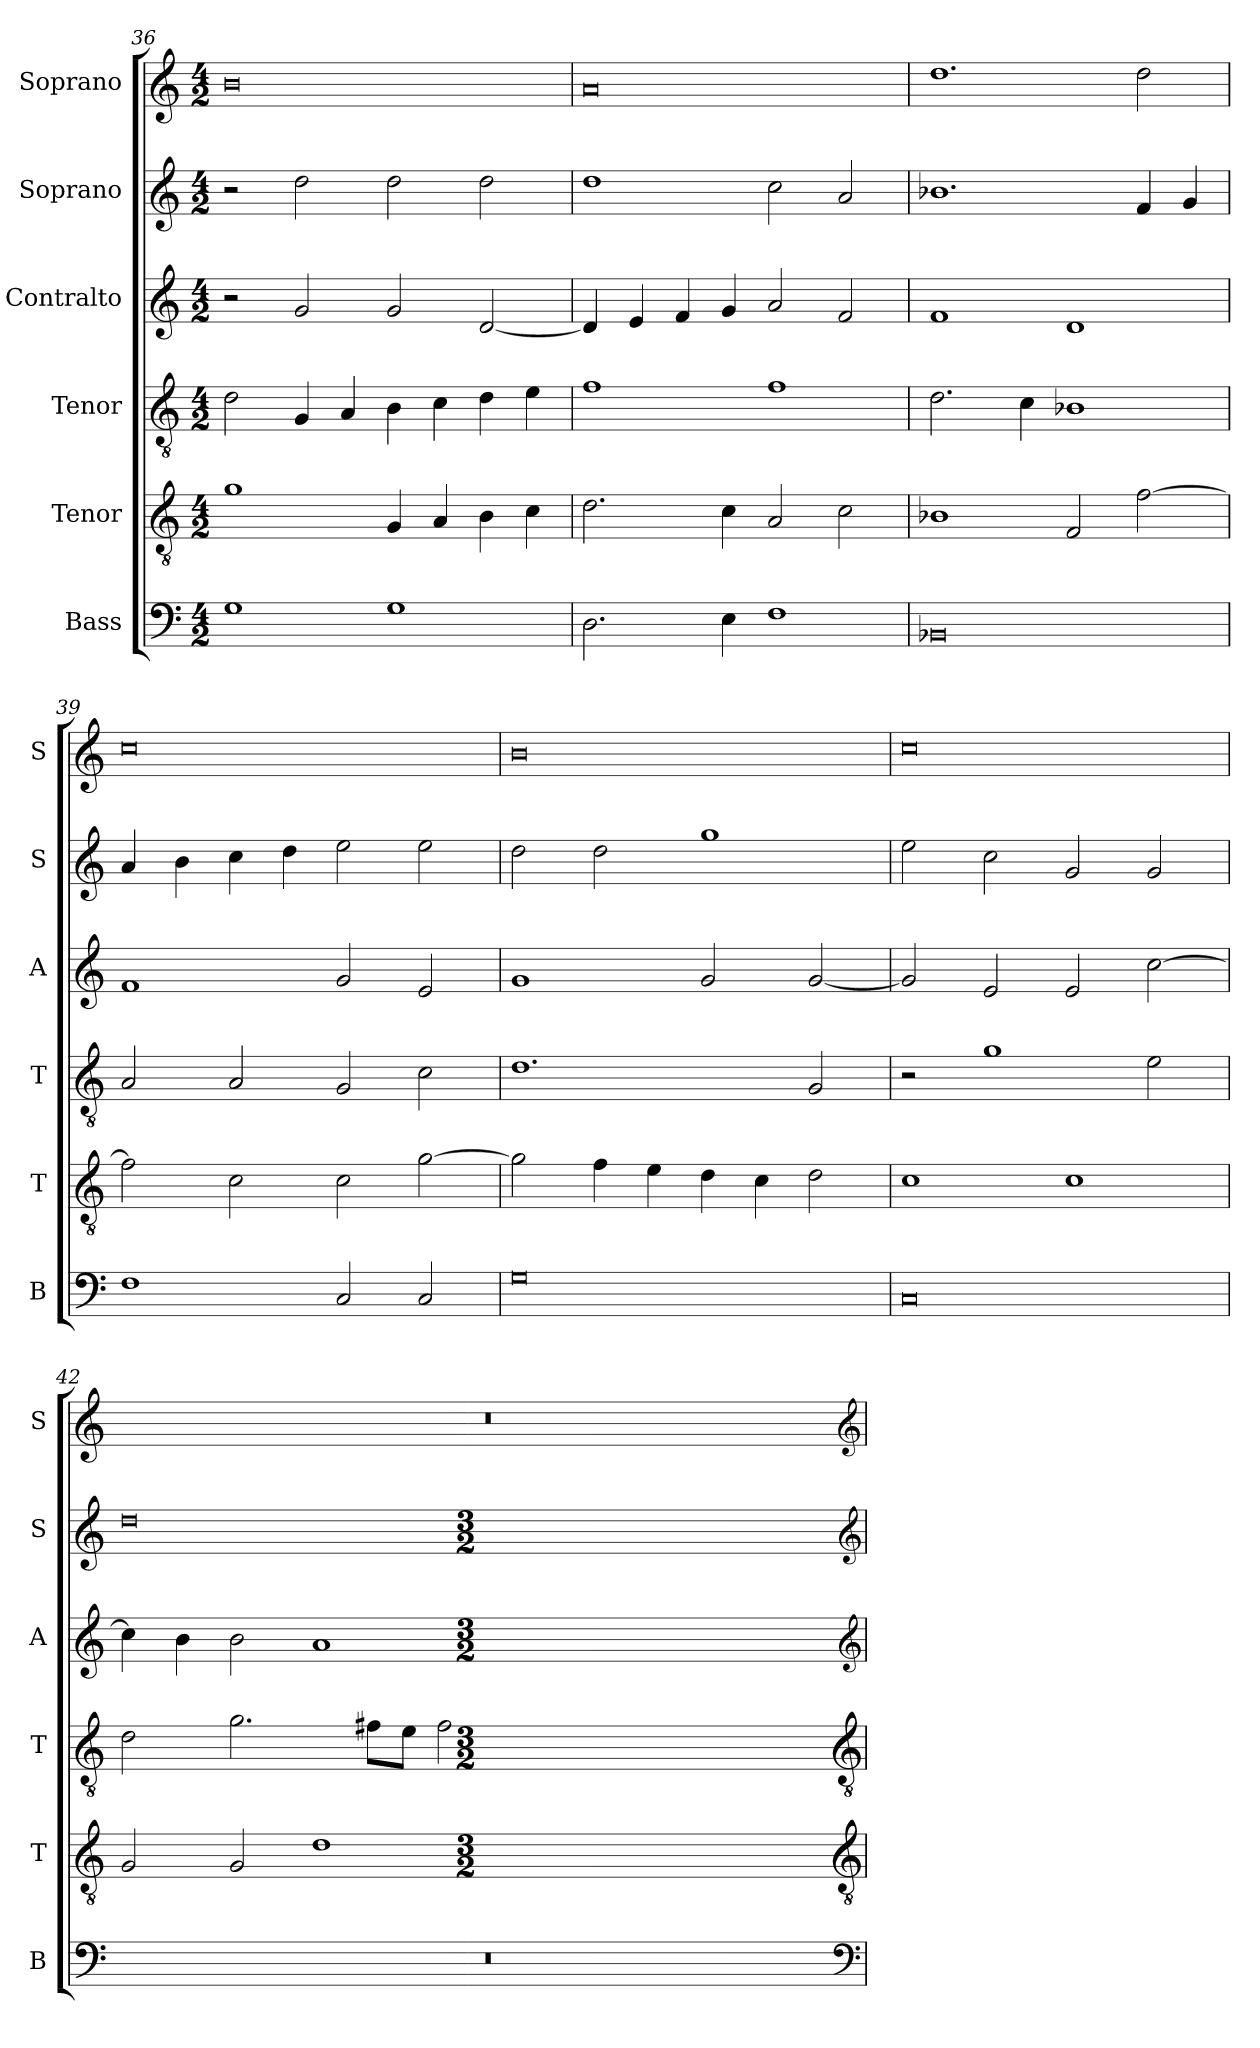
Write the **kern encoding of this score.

**kern	**kern	**kern	**kern	**kern	**kern
*part6	*part5	*part4	*part3	*part2	*part1
*staff6	*staff5	*staff4	*staff3	*staff2	*staff1
*I"Bass	*I"Tenor	*I"Tenor	*I"Contralto	*I"Soprano	*I"Soprano
*I'B	*I'T	*I'T	*I'A	*I'S	*I'S
*clefF4	*clefGv2	*clefGv2	*clefG2	*clefG2	*clefG2
*k[]	*k[]	*k[]	*k[]	*k[]	*k[]
*G:mix	*G:mix	*G:mix	*G:mix	*G:mix	*G:mix
*M4/2	*M4/2	*M4/2	*M4/2	*M4/2	*M4/2
=36	=36	=36	=36	=36	=36
1G	1g	2d	2r	2r	0b
.	.	4G	2g	2dd	.
.	.	4A	.	.	.
1G	4G	4B	2g	2dd	.
.	4A	4c	.	.	.
.	4B	4d	[2d	2dd	.
.	4c	4e	.	.	.
=37	=37	=37	=37	=37	=37
2.D	2.d	1f	4d]	1dd	0a
.	.	.	4e	.	.
.	.	.	4f	.	.
4E	4c	.	4g	.	.
1F	2A	1f	2a	2cc	.
.	2c	.	2f	2a	.
=38	=38	=38	=38	=38	=38
0BB-X	1B-X	2.d	1f	1.b-X	1.dd
.	.	4c	.	.	.
.	2F	1B-X	1d	.	.
.	[2f	.	.	4f	2dd
.	.	.	.	4g	.
=39	=39	=39	=39	=39	=39
1F	2f]	2A	1f	4a	0cc
.	.	.	.	4b	.
.	2c	2A	.	4cc	.
.	.	.	.	4dd	.
2C	2c	2G	2g	2ee	.
2C	[2g	2c	2e	2ee	.
=40	=40	=40	=40	=40	=40
0G	2g]	1.d	1g	2dd	0b
.	4f	.	.	2dd	.
.	4e	.	.	.	.
.	4d	.	2g	1gg	.
.	4c	.	.	.	.
.	2d	2G	[2g	.	.
=41	=41	=41	=41	=41	=41
0C	1c	2r	2g]	2ee	0cc
.	.	1g	2e	2cc	.
.	1c	.	2e	2g	.
.	.	2e	[2cc	2g	.
=42	=42	=42	=42	=42	=42
0r	2G	2d	4cc]	0dd	0r
.	.	.	4b	.	.
.	2G	2.g	2b	.	.
.	1d	.	1a	.	.
.	.	8f#X\L	.	.	.
.	.	8e\J	.	.	.
.	.	2f#	.	.	.
*clefF4	*clefGv2	*clefGv2	*clefG2	*clefG2	*clefG2
*k[]	*k[]	*k[]	*k[]	*k[]	*k[]
*G:mix	*G:mix	*G:mix	*G:mix	*G:mix	*G:mix
*M3/2	*M3/2	*M3/2	*M3/2	*M3/2	*M3/2
=	=	=	=	=	=
*-	*-	*-	*-	*-	*-
